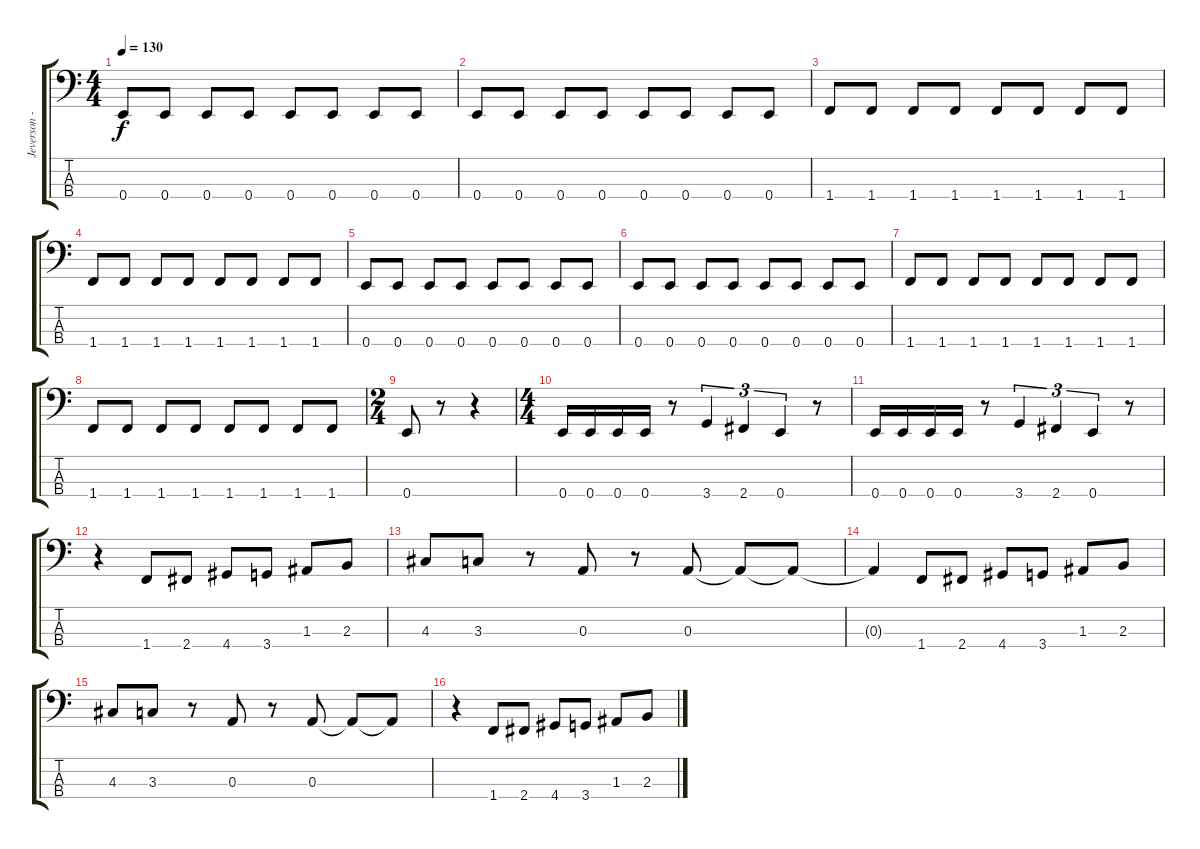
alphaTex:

\track ("Jeverson --Bass" "Jeverson -") {instrument electricbassfinger}
\staff {score tabs}
\tuning (G2 D2 A1 E1) {hide}
\ts (4 4)
\tempo 130
\clef f4
\ks c
0.4.8{dy f} 0.4.8 0.4.8 0.4.8 0.4.8 0.4.8 0.4.8 0.4.8 |
0.4.8 0.4.8 0.4.8 0.4.8 0.4.8 0.4.8 0.4.8 0.4.8 |
1.4.8 1.4.8 1.4.8 1.4.8 1.4.8 1.4.8 1.4.8 1.4.8 |
1.4.8 1.4.8 1.4.8 1.4.8 1.4.8 1.4.8 1.4.8 1.4.8 |
0.4.8 0.4.8 0.4.8 0.4.8 0.4.8 0.4.8 0.4.8 0.4.8 |
0.4.8 0.4.8 0.4.8 0.4.8 0.4.8 0.4.8 0.4.8 0.4.8 |
1.4.8 1.4.8 1.4.8 1.4.8 1.4.8 1.4.8 1.4.8 1.4.8 |
1.4.8 1.4.8 1.4.8 1.4.8 1.4.8 1.4.8 1.4.8 1.4.8 |
\ts (2 4)
0.4.8 r.8 r.4 |
\ts (4 4)
0.4.16 0.4.16 0.4.16 0.4.16 r.8 3.4.4{tu (3 2)} 2.4.4{tu (3 2)} 0.4.4{tu (3 2)} r.8 |
0.4.16 0.4.16 0.4.16 0.4.16 r.8 3.4.4{tu (3 2)} 2.4.4{tu (3 2)} 0.4.4{tu (3 2)} r.8 |
r.4 1.4.8 2.4.8 4.4.8 3.4.8 1.3.8 2.3.8 |
4.3.8 3.3.8 r.8 0.3.8 r.8 0.3.8 0.3{t}.8 0.3{t}.8 |
0.3{t}.4 1.4.8 2.4.8 4.4.8 3.4.8 1.3.8 2.3.8 |
4.3.8 3.3.8 r.8 0.3.8 r.8 0.3.8 0.3{t}.8 0.3{t}.8 |
r.4 1.4.8 2.4.8 4.4.8 3.4.8 1.3.8 2.3.8
